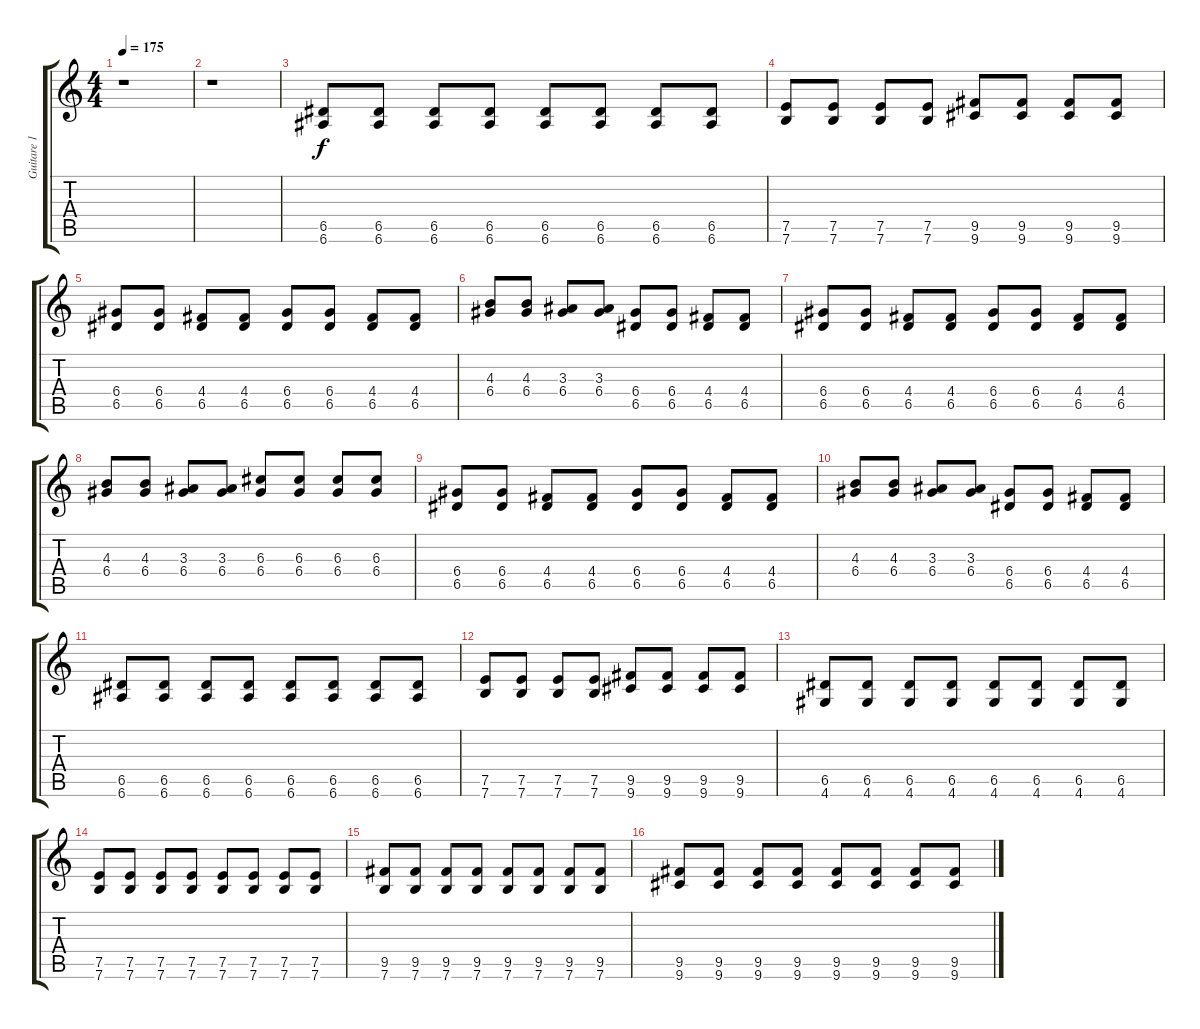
\track ("Guitare 1" "Guitare 1") {instrument distortionguitar}
\staff {score tabs}
\tuning (E4 B3 G3 D3 A2 E2) {hide}
\ts (4 4)
\tempo 175
\clef g2
\ks c
r.1{dy f} |
r.1 |
(6.5 6.6).8 (6.5 6.6).8 (6.5 6.6).8 (6.5 6.6).8 (6.5 6.6).8 (6.5 6.6).8 (6.5 6.6).8 (6.5 6.6).8 |
(7.5 7.6).8 (7.5 7.6).8 (7.5 7.6).8 (7.5 7.6).8 (9.5 9.6).8 (9.5 9.6).8 (9.5 9.6).8 (9.5 9.6).8 |
(6.4 6.5).8 (6.4 6.5).8 (4.4 6.5).8 (4.4 6.5).8 (6.4 6.5).8 (6.4 6.5).8 (4.4 6.5).8 (4.4 6.5).8 |
(4.3 6.4).8 (4.3 6.4).8 (3.3 6.4).8 (3.3 6.4).8 (6.4 6.5).8 (6.4 6.5).8 (4.4 6.5).8 (4.4 6.5).8 |
(6.4 6.5).8 (6.4 6.5).8 (4.4 6.5).8 (4.4 6.5).8 (6.4 6.5).8 (6.4 6.5).8 (4.4 6.5).8 (4.4 6.5).8 |
(4.3 6.4).8 (4.3 6.4).8 (3.3 6.4).8 (3.3 6.4).8 (6.3 6.4).8 (6.3 6.4).8 (6.3 6.4).8 (6.3 6.4).8 |
(6.4 6.5).8 (6.4 6.5).8 (4.4 6.5).8 (4.4 6.5).8 (6.4 6.5).8 (6.4 6.5).8 (4.4 6.5).8 (4.4 6.5).8 |
(4.3 6.4).8 (4.3 6.4).8 (3.3 6.4).8 (3.3 6.4).8 (6.4 6.5).8 (6.4 6.5).8 (4.4 6.5).8 (4.4 6.5).8 |
(6.5 6.6).8 (6.5 6.6).8 (6.5 6.6).8 (6.5 6.6).8 (6.5 6.6).8 (6.5 6.6).8 (6.5 6.6).8 (6.5 6.6).8 |
(7.5 7.6).8 (7.5 7.6).8 (7.5 7.6).8 (7.5 7.6).8 (9.5 9.6).8 (9.5 9.6).8 (9.5 9.6).8 (9.5 9.6).8 |
(6.5 4.6).8 (6.5 4.6).8 (6.5 4.6).8 (6.5 4.6).8 (6.5 4.6).8 (6.5 4.6).8 (6.5 4.6).8 (6.5 4.6).8 |
(7.5 7.6).8 (7.5 7.6).8 (7.5 7.6).8 (7.5 7.6).8 (7.5 7.6).8 (7.5 7.6).8 (7.5 7.6).8 (7.5 7.6).8 |
(9.5 7.6).8 (9.5 7.6).8 (9.5 7.6).8 (9.5 7.6).8 (9.5 7.6).8 (9.5 7.6).8 (9.5 7.6).8 (9.5 7.6).8 |
(9.5 9.6).8 (9.5 9.6).8 (9.5 9.6).8 (9.5 9.6).8 (9.5 9.6).8 (9.5 9.6).8 (9.5 9.6).8 (9.5 9.6).8
